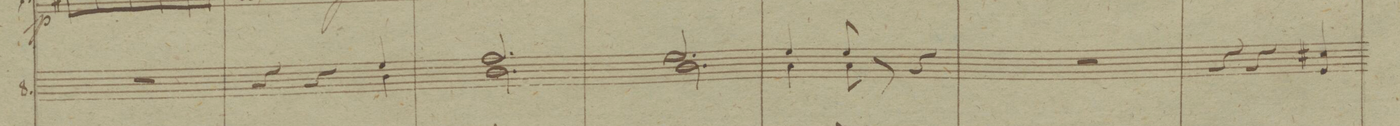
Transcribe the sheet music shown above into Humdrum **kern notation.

**kern	**dynam
*I"8.	*
*clefG2	*
*k[b-]	*
*M3/4	*
2.r	.
=91	=91
*^	*
4r	4ryy	.
4r	4ryy	.
4dd/	4a\	.
=92	=92	=92
2.ee/	2.a\	.
=93	=93	=93
2.dd/	2.a\	.
=94	=94	=94
4dd/	4g\	.
8dd/	8g\	.
8r	8ryy	.
4r	4ryy	.
*v	*v	*
=95	=95
*2\right	*
2.r	.
=96	=96
4r	.
4r	.
4d/ 4bX	.
=97	=97
*-	*-
